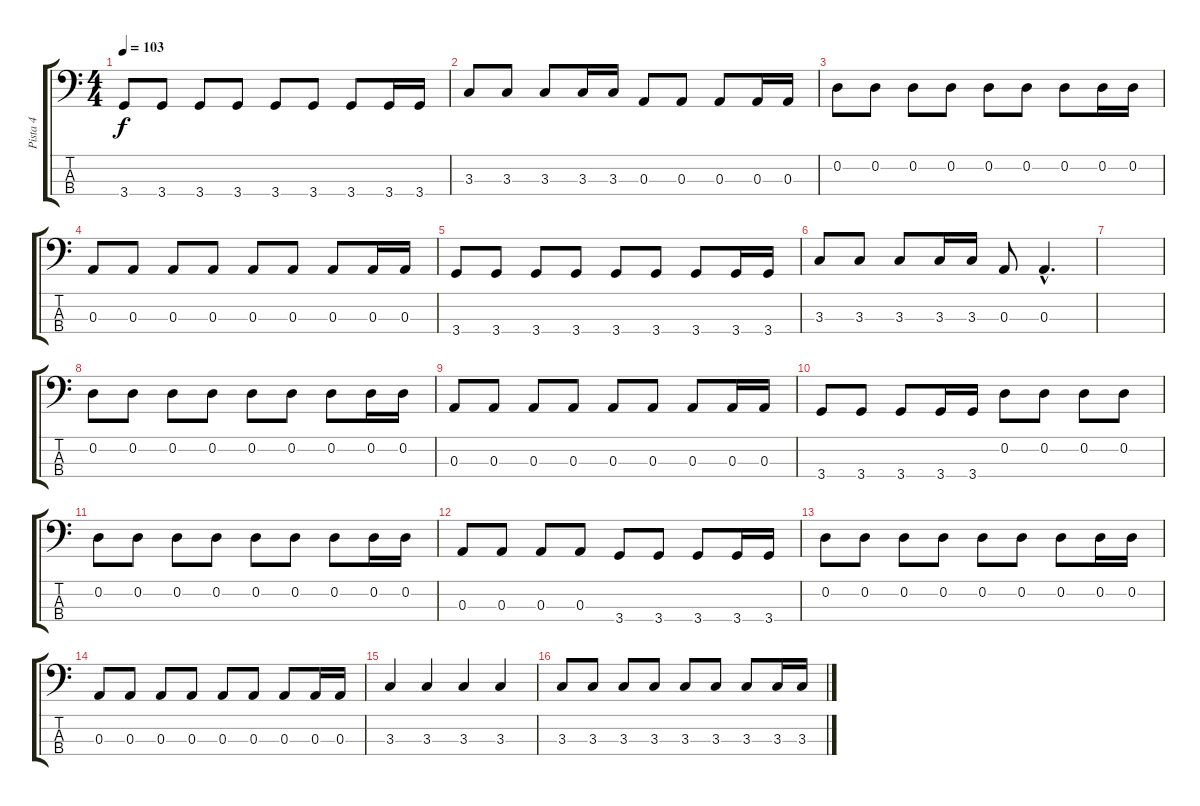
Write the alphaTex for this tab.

\track ("Pista 4" "Pista 4") {instrument electricbasspick}
\staff {score tabs}
\tuning (G2 D2 A1 E1) {hide}
\ts (4 4)
\tempo 103
\clef f4
\ks c
3.4.8{dy f} 3.4.8 3.4.8 3.4.8 3.4.8 3.4.8 3.4.8 3.4.16 3.4.16 |
3.3.8 3.3.8 3.3.8 3.3.16 3.3.16 0.3.8 0.3.8 0.3.8 0.3.16 0.3.16 |
0.2.8 0.2.8 0.2.8 0.2.8 0.2.8 0.2.8 0.2.8 0.2.16 0.2.16 |
0.3.8 0.3.8 0.3.8 0.3.8 0.3.8 0.3.8 0.3.8 0.3.16 0.3.16 |
3.4.8 3.4.8 3.4.8 3.4.8 3.4.8 3.4.8 3.4.8 3.4.16 3.4.16 |
3.3.8 3.3.8 3.3.8 3.3.16 3.3.16 0.3.8 0.3{hac}.4{d} |
|
0.2.8 0.2.8 0.2.8 0.2.8 0.2.8 0.2.8 0.2.8 0.2.16 0.2.16 |
0.3.8 0.3.8 0.3.8 0.3.8 0.3.8 0.3.8 0.3.8 0.3.16 0.3.16 |
3.4.8 3.4.8 3.4.8 3.4.16 3.4.16 0.2.8 0.2.8 0.2.8 0.2.8 |
0.2.8 0.2.8 0.2.8 0.2.8 0.2.8 0.2.8 0.2.8 0.2.16 0.2.16 |
0.3.8 0.3.8 0.3.8 0.3.8 3.4.8 3.4.8 3.4.8 3.4.16 3.4.16 |
0.2.8 0.2.8 0.2.8 0.2.8 0.2.8 0.2.8 0.2.8 0.2.16 0.2.16 |
0.3.8 0.3.8 0.3.8 0.3.8 0.3.8 0.3.8 0.3.8 0.3.16 0.3.16 |
3.3.4 3.3.4 3.3.4 3.3.4 |
3.3.8 3.3.8 3.3.8 3.3.8 3.3.8 3.3.8 3.3.8 3.3.16 3.3.16
